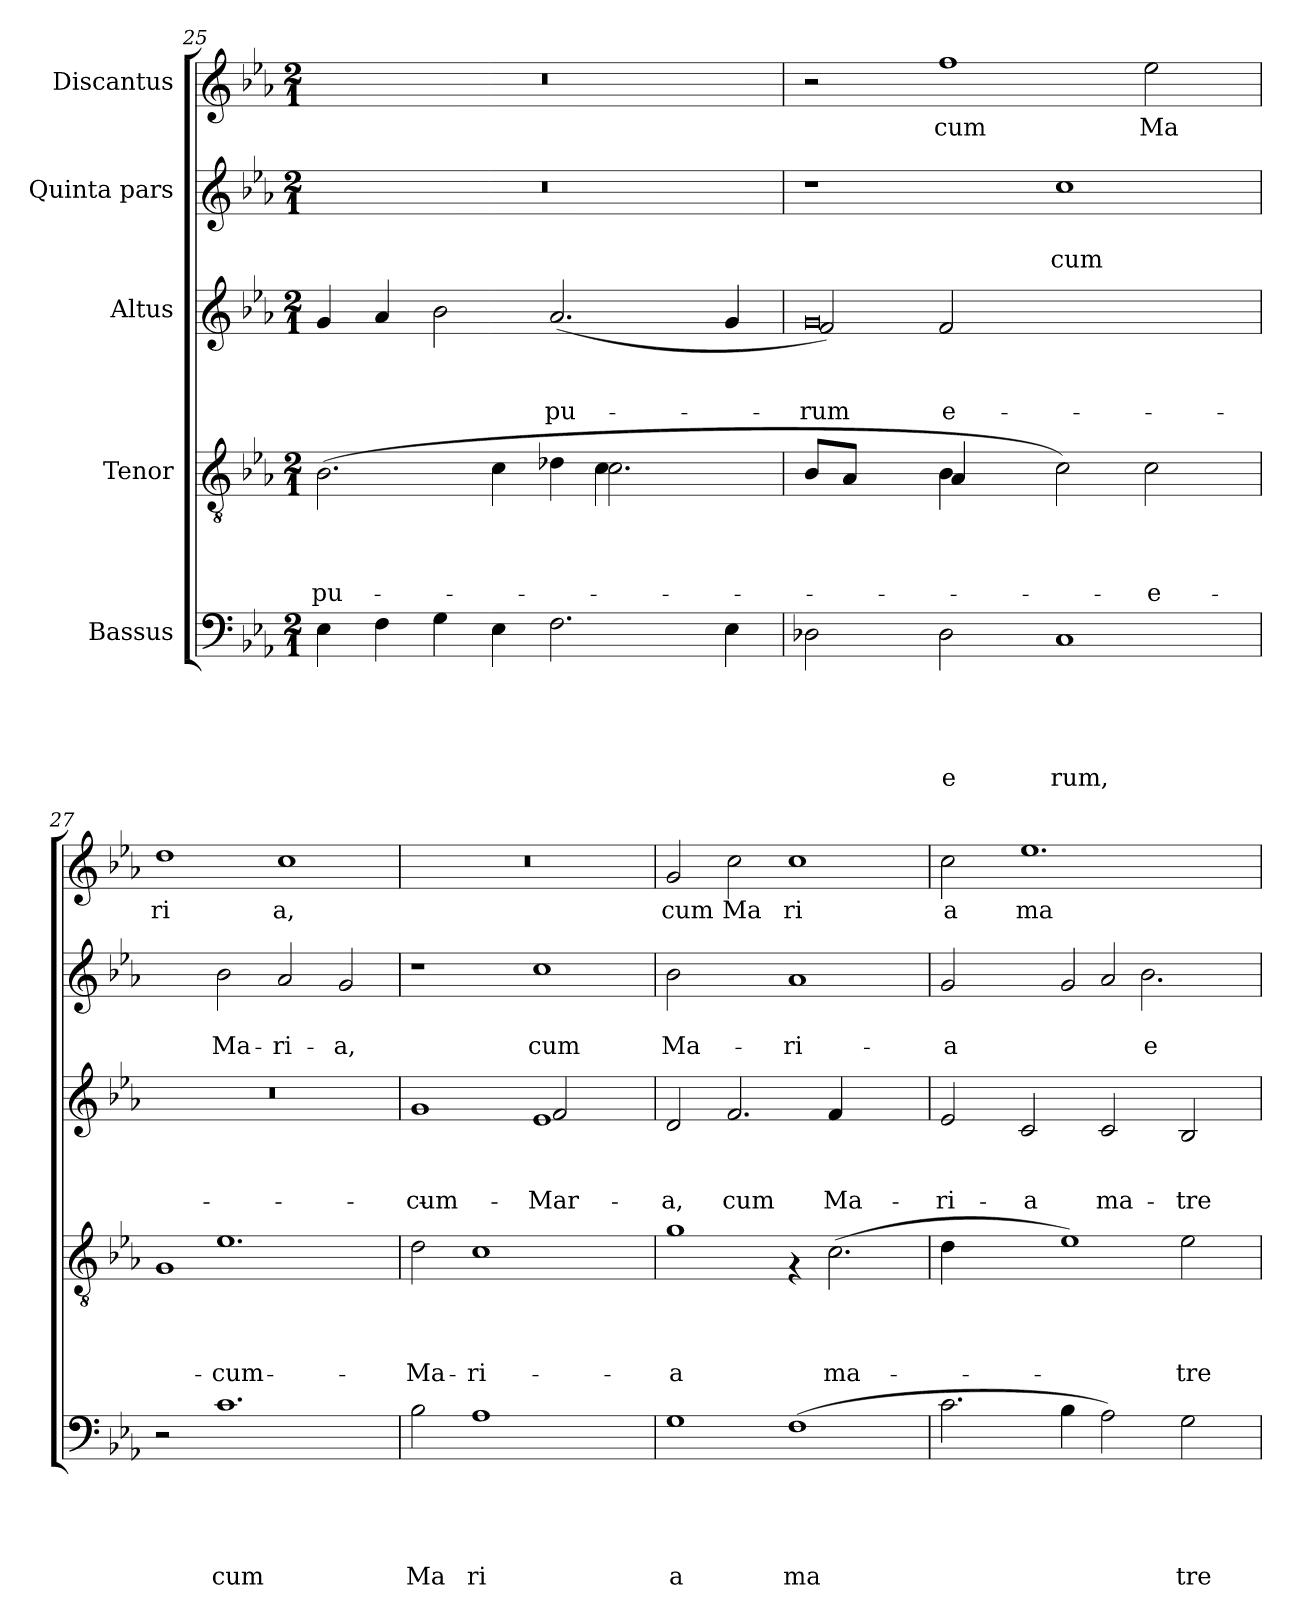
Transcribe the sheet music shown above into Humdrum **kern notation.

**kern	**text	**text	**text	**text	**text	**kern	**text	**text	**text	**text	**kern	**text	**text	**text	**kern	**text	**text	**kern	**text
*part5	*part5	*part5	*part5	*part5	*part5	*part4	*part4	*part4	*part4	*part4	*part3	*part3	*part3	*part3	*part2	*part2	*part2	*part1	*part1
*staff5	*staff5	*staff5	*staff5	*staff5	*staff5	*staff4	*staff4	*staff4	*staff4	*staff4	*staff3	*staff3	*staff3	*staff3	*staff2	*staff2	*staff2	*staff1	*staff1
*I"Bassus	*	*	*	*	*	*I"Tenor	*	*	*	*	*I"Altus	*	*	*	*I"Quinta pars	*	*	*I"Discantus	*
!!LO:PB:g=z
*clefF4	*	*	*	*	*	*clefGv2	*	*	*	*	*clefG2	*	*	*	*clefG2	*	*	*clefG2	*
*k[b-e-a-]	*	*	*	*	*	*k[b-e-a-]	*	*	*	*	*k[b-e-a-]	*	*	*	*k[b-e-a-]	*	*	*k[b-e-a-]	*
*E-:	*	*	*	*	*	*E-:	*	*	*	*	*E-:	*	*	*	*E-:	*	*	*E-:	*
*M2/1	*	*	*	*	*	*M2/1	*	*	*	*	*M2/1	*	*	*	*M2/1	*	*	*M2/1	*
=25	=25	=25	=25	=25	=25	=25	=25	=25	=25	=25	=25	=25	=25	=25	=25	=25	=25	=25	=25
!	!	!	!	!	!	!	!	!	!	!LO:LY:b	!	!	!	!	!	!	!	!	!
*	*	*	*	*	*	*^	*	*	*	*	*	*	*	*	*	*	*	*	*
4E-\	.	.	.	.	.	(>2.B-\	1ryy	.	.	.	pu-	4g/	.	.	.	0r	.	.	0r	.
4F\	.	.	.	.	.	.	.	.	.	.	.	4a-/	.	.	.	.	.	.	.	.
4G\	.	.	.	.	.	.	.	.	.	.	.	2b-\	.	.	.	.	.	.	.	.
4E-\	.	.	.	.	.	4c\	.	.	.	.	.	.	.	.	.	.	.	.	.	.
!	!	!	!	!	!	!	!	!	!	!	!	!	!	!	!LO:LY:b	!	!	!	!	!
2.F\	.	.	.	.	.	4d-X\	4ryy	.	.	.	.	(<2.a-/	.	.	pu-	.	.	.	.	.
.	.	.	.	.	.	2.c\	4c\	.	.	.	.	.	.	.	.	.	.	.	.	.
.	.	.	.	.	.	.	2ryy	.	.	.	.	.	.	.	.	.	.	.	.	.
4E-\	.	.	.	.	.	.	.	.	.	.	.	4g/	.	.	.	.	.	.	.	.
=26	=26	=26	=26	=26	=26	=26	=26	=26	=26	=26	=26	=26	=26	=26	=26	=26	=26	=26	=26	=26
*	*	*	*	*	*	*	*	*	*	*	*	*^	*	*	*	*	*	*	*	*
!	!	!	!	!	!	!	!	!	!	!	!	!	!	!	!	!LO:LY:b	!	!	!	!	!
2D-X\	.	.	.	.	.	8B-/L	2ryy	.	.	.	.	0g	2f/)	.	.	-rum	1r	.	.	2r	.
.	.	.	.	.	.	8A-/J	.	.	.	.	.	.	.	.	.	.	.	.	.	.	.
.	.	.	.	.	.	4ryy	.	.	.	.	.	.	.	.	.	.	.	.	.	.	.
!	!	!	!	!	!LO:LY:b	!	!	!	!	!	!	!	!	!	!	!LO:LY:b	!	!	!	!	!LO:LY:b
2D-\	.	.	.	.	-e	4B-\	4A-/	.	.	.	.	.	2f/	.	.	e-	.	.	.	1ff	cum
.	.	.	.	.	.	4ryy	1ryy	.	.	.	.	.	.	.	.	.	.	.	.	.	.
!	!	!	!	!	!LO:LY:b	!	!	!	!	!	!	!	!	!	!	!	!	!	!LO:LY:b	!	!
1C	.	.	.	.	rum,	2c\)	.	.	.	.	.	.	1ryy	.	.	.	1cc	.	cum	.	.
!	!	!	!	!	!	!	!	!	!	!	!LO:LY:b	!	!	!	!	!	!	!	!	!	!LO:LY:b
.	.	.	.	.	.	2c\	.	.	.	.	-e-	.	.	.	.	.	.	.	.	2ee-\	Ma
.	.	.	.	.	.	.	4ryy	.	.	.	.	.	.	.	.	.	.	.	.	.	.
*	*	*	*	*	*	*	*	*	*	*	*	*v	*v	*	*	*	*	*	*	*	*
=27	=27	=27	=27	=27	=27	=27	=27	=27	=27	=27	=27	=27	=27	=27	=27	=27	=27	=27	=27	=27
!	!	!	!	!	!	!	!	!	!	!	!	!	!	!	!	!	!	!	!	!LO:LY:b
2r	.	.	.	.	.	1G	2ryy	.	.	.	.	0r	.	.	.	2ryy	.	.	1dd	ri
!	!	!	!	!	!LO:LY:b	!	!	!	!	!	!LO:LY:b	!	!	!	!	!	!	!LO:LY:b	!	!
1.c	.	.	.	.	cum	.	1.e-	.	.	.	-cum	.	.	.	.	2b-\	.	Ma-	.	.
!	!	!	!	!	!	!	!	!	!	!	!	!	!	!	!	!	!	!LO:LY:b	!	!LO:LY:b
.	.	.	.	.	.	1ryy	.	.	.	.	.	.	.	.	.	2a-/	.	-ri-	1cc	a,
!	!	!	!	!	!	!	!	!	!	!	!	!	!	!	!	!	!	!LO:LY:b	!	!
.	.	.	.	.	.	.	.	.	.	.	.	.	.	.	.	2g/	.	-a,	.	.
*	*	*	*	*	*	*v	*v	*	*	*	*	*	*	*	*	*	*	*	*	*
=28	=28	=28	=28	=28	=28	=28	=28	=28	=28	=28	=28	=28	=28	=28	=28	=28	=28	=28	=28
!	!	!	!	!	!LO:LY:b	!	!	!	!	!LO:LY:b	!	!	!	!LO:LY:b	!	!	!	!	!
*	*	*	*	*	*	*	*	*	*	*	*^	*	*	*	*	*	*	*	*
2B-\	.	.	.	.	Ma	2d\	.	.	.	Ma-	1g	1ryy	.	.	-cum	1r	.	.	0r	.
!	!	!	!	!	!LO:LY:b	!	!	!	!	!LO:LY:b	!	!	!	!	!	!	!	!	!	!
1A-	.	.	.	.	ri	1c	.	.	.	-ri-	.	.	.	.	.	.	.	.	.	.
!	!	!	!	!	!	!	!	!	!	!	!	!	!	!	!LO:LY:b	!	!	!LO:LY:b	!	!
.	.	.	.	.	.	.	.	.	.	.	1e-	2f/	.	.	Mar-	1cc	.	cum	.	.
2ryy	.	.	.	.	.	2ryy	.	.	.	.	.	2ryy	.	.	.	.	.	.	.	.
=29	=29	=29	=29	=29	=29	=29	=29	=29	=29	=29	=29	=29	=29	=29	=29	=29	=29	=29	=29	=29
!	!	!	!	!	!LO:LY:b	!	!	!	!	!LO:LY:b	!	!	!	!	!LO:LY:b	!	!	!LO:LY:b	!	!LO:LY:b
*	*	*	*	*	*	*	*	*	*	*	*v	*v	*	*	*	*	*	*	*	*
1G	.	.	.	.	a	1g	.	.	.	-a	2d/	.	.	-a,	2b-\	.	Ma-	2g/	cum
!	!	!	!	!	!	!	!	!	!	!	!	!	!	!LO:LY:b	!	!	!	!	!LO:LY:b
.	.	.	.	.	.	.	.	.	.	.	2.f/	.	.	cum	2ryy	.	.	2cc\	Ma
!	!	!	!	!	!LO:LY:b	!	!	!	!	!	!	!	!	!	!	!	!LO:LY:b	!	!LO:LY:b
(>1F	.	.	.	.	ma	4rF	.	.	.	.	.	.	.	.	1a-	.	-ri-	1cc	ri
!	!	!	!	!	!	!	!	!	!	!LO:LY:b	!	!	!	!LO:LY:b	!	!	!	!	!
.	.	.	.	.	.	(>2.c\	.	.	.	ma-	4f/	.	.	Ma-	.	.	.	.	.
.	.	.	.	.	.	.	.	.	.	.	2ryy	.	.	.	.	.	.	.	.
=30	=30	=30	=30	=30	=30	=30	=30	=30	=30	=30	=30	=30	=30	=30	=30	=30	=30	=30	=30
*	*	*	*	*	*	*^	*	*	*	*	*	*	*	*	*	*	*	*	*
!	!	!	!	!	!	!	!	!	!	!	!	!	!	!	!LO:LY:b	!	!	!LO:LY:b	!	!LO:LY:b
*	*	*	*	*	*	*	*	*	*	*	*	*	*	*	*	*^	*	*	*	*
2.c\	.	.	.	.	.	4d\	1.ryy	.	.	.	.	2e-/	.	.	-ri-	2g/	1ryy	.	-a	2cc\	a
.	.	.	.	.	.	2ryy	.	.	.	.	.	.	.	.	.	.	.	.	.	.	.
!	!	!	!	!	!	!	!	!	!	!	!	!	!	!	!LO:LY:b	!	!	!	!	!	!LO:LY:b
.	.	.	.	.	.	.	.	.	.	.	.	2c/	.	.	-a	4ryy	.	.	.	1.ee-	ma
4B-\	.	.	.	.	.	1e-)	.	.	.	.	.	.	.	.	.	2g/	.	.	.	.	.
!	!	!	!	!	!	!	!	!	!	!	!	!	!	!	!LO:LY:b	!	!	!	!	!	!
2A-\)	.	.	.	.	.	.	.	.	.	.	.	2c/	.	.	ma-	.	2a-/	.	.	.	.
!	!	!	!	!	!	!	!	!	!	!	!	!	!	!	!	!	!	!	!LO:LY:b	!	!
.	.	.	.	.	.	.	.	.	.	.	.	.	.	.	.	2.b-\	.	.	e-	.	.
!	!	!	!	!	!LO:LY:b	!	!	!	!	!	!LO:LY:b	!	!	!	!LO:LY:b	!	!	!	!	!	!
2G\	.	.	.	.	tre	.	2e-\	.	.	.	-tre	2B-/	.	.	-tre	.	2ryy	.	.	.	.
.	.	.	.	.	.	4ryy	.	.	.	.	.	.	.	.	.	.	.	.	.	.	.
*	*	*	*	*	*	*v	*v	*	*	*	*	*	*	*	*	*v	*v	*	*	*	*
=	=	=	=	=	=	=	=	=	=	=	=	=	=	=	=	=	=	=	=
*-	*-	*-	*-	*-	*-	*-	*-	*-	*-	*-	*-	*-	*-	*-	*-	*-	*-	*-	*-
